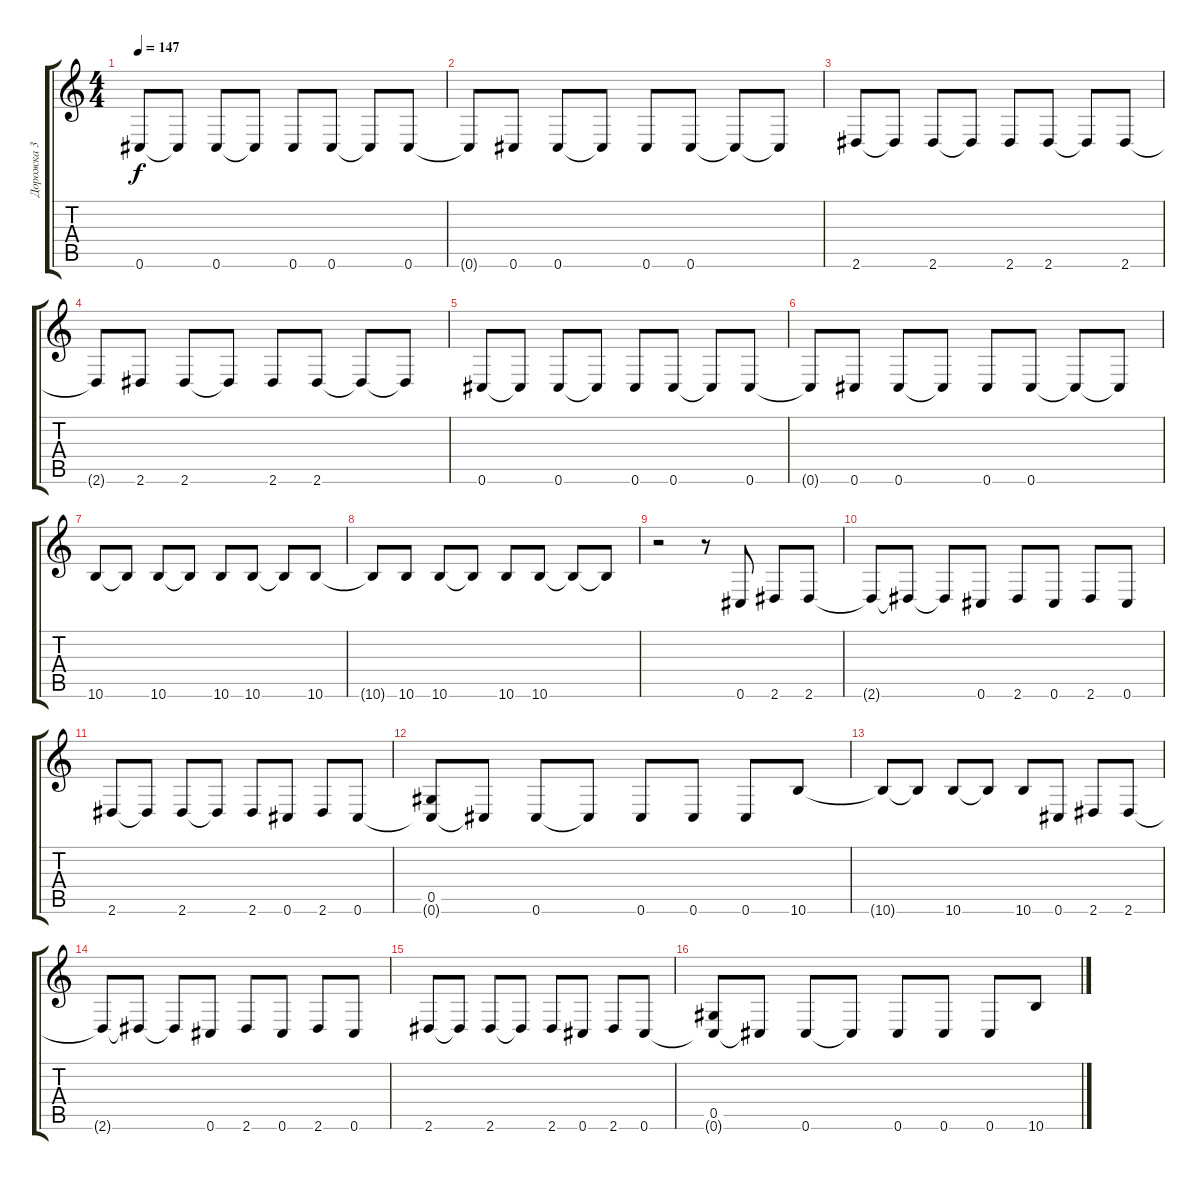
\track ("Дорожка 3" "Дорожка 3") {instrument electricbassfinger}
\staff {score tabs}
\tuning (Eb4 Bb3 Gb3 Db3 Ab2 Db2) {hide}
\ts (4 4)
\tempo 147
\clef g2
\ks c
0.6.8{dy f} 0.6{t}.8 0.6.8 0.6{t}.8 0.6.8 0.6.8 0.6{t}.8 0.6.8 |
0.6{t}.8 0.6.8 0.6.8 0.6{t}.8 0.6.8 0.6.8 0.6{t}.8 0.6{t}.8 |
2.6.8 2.6{t}.8 2.6.8 2.6{t}.8 2.6.8 2.6.8 2.6{t}.8 2.6.8 |
2.6{t}.8 2.6.8 2.6.8 2.6{t}.8 2.6.8 2.6.8 2.6{t}.8 2.6{t}.8 |
0.6.8 0.6{t}.8 0.6.8 0.6{t}.8 0.6.8 0.6.8 0.6{t}.8 0.6.8 |
0.6{t}.8 0.6.8 0.6.8 0.6{t}.8 0.6.8 0.6.8 0.6{t}.8 0.6{t}.8 |
10.6.8 10.6{t}.8 10.6.8 10.6{t}.8 10.6.8 10.6.8 10.6{t}.8 10.6.8 |
10.6{t}.8 10.6.8 10.6.8 10.6{t}.8 10.6.8 10.6.8 10.6{t}.8 10.6{t}.8 |
r.2 r.8 0.6.8 2.6.8 2.6.8 |
2.6{t}.8 2.6{t}.8 2.6{t}.8 0.6.8 2.6.8 0.6.8 2.6.8 0.6.8 |
2.6.8 2.6{t}.8 2.6.8 2.6{t}.8 2.6.8 0.6.8 2.6.8 0.6.8 |
(0.5 0.6{t}).8 0.6{t}.8 0.6.8 0.6{t}.8 0.6.8 0.6.8 0.6.8 10.6.8 |
10.6{t}.8 10.6{t}.8 10.6.8 10.6{t}.8 10.6.8 0.6.8 2.6.8 2.6.8 |
2.6{t}.8 2.6{t}.8 2.6{t}.8 0.6.8 2.6.8 0.6.8 2.6.8 0.6.8 |
2.6.8 2.6{t}.8 2.6.8 2.6{t}.8 2.6.8 0.6.8 2.6.8 0.6.8 |
(0.5 0.6{t}).8 0.6{t}.8 0.6.8 0.6{t}.8 0.6.8 0.6.8 0.6.8 10.6.8
